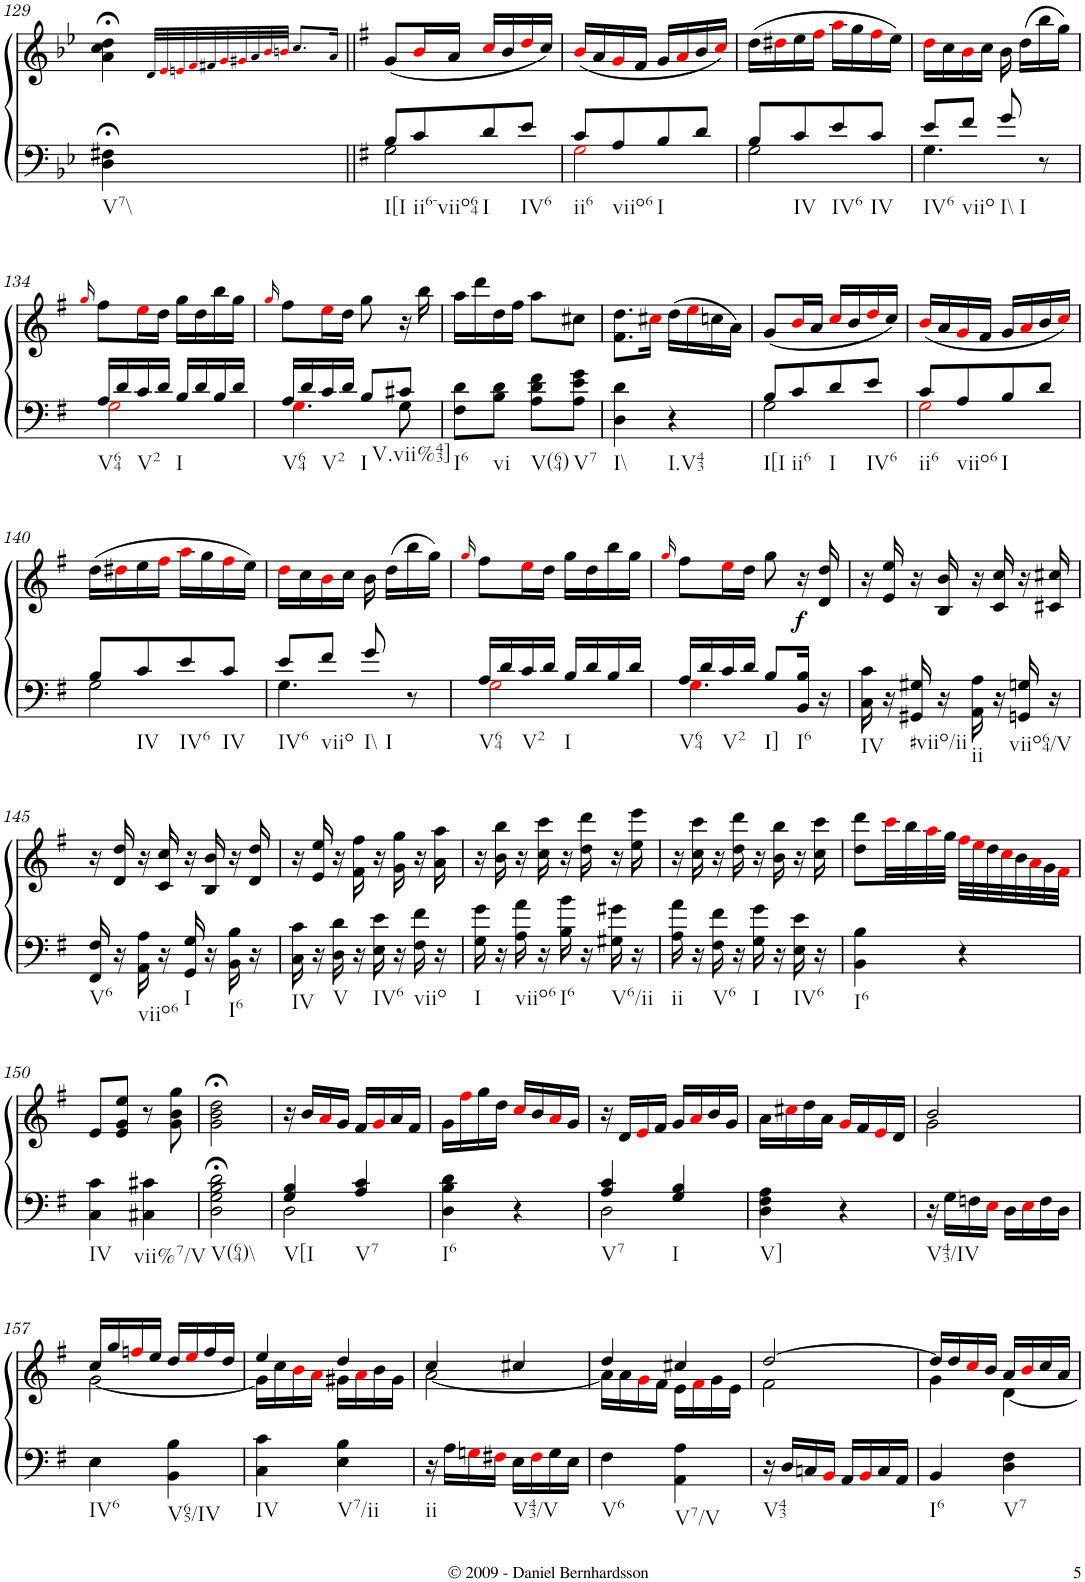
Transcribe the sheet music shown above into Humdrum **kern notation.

**kern	**kern	**dynam
*part1	*part1	*part1
*staff2	*staff1	*staff1/2
*I"Piano	*	*
*I'Pno.	*	*
!!LO:PB:g=z
*clefF4	*clefG2	*
*k[b-e-]	*k[b-e-]	*
*B-:	*B-:	*
*M2/4	*M2/4	*
=129	=129	=129
!LO:TX:b:t=V7\\	!	!
4D\;< 4F#X\;<	4a\;< 4cc\;< 4dd\;<	.
4ryy	32d!/LLL	.
.	32e-!i/	.
.	32en!i/	.
.	32f!i/	.
.	32f#X!/	.
.	32g!i/	.
.	32g#X!i/	.
.	32a!/	.
4ryy	32b-!i/	.
.	32bn!i/JJJ	.
.	8.cc!/L	.
16ryy	16a!/Jk	.
=130||	=130||	=130||
*k[f#]	*k[f#]	*
*G:	*G:	*
*^	*	*
!LO:TX:b:t=I[I	!	!	!
8B/L	2G\	(8g/L	.
!LO:TX:b:t=ii6-viio64	!	!	!
8c/	.	16bi/L	.
.	.	16a/JJ	.
!LO:TX:b:t=I	!	!	!
8d/	.	16cci/LL	.
.	.	16b/	.
!LO:TX:b:t=IV6	!	!	!
8e/J	.	16ddi/	.
.	.	16cc/JJ)	.
=131	=131	=131	=131
!LO:TX:b:t=ii6	!	!	!
8c/L	2Gi\	(16bi/LL	.
.	.	16a/	.
!LO:TX:b:t=viio6	!	!	!
8A/	.	16gi/	.
.	.	16f#/JJ	.
!LO:TX:b:t=I	!	!	!
8B/	.	16g/LL	.
.	.	16ai/	.
8d/J	.	16b/	.
.	.	16cci/JJ)	.
=132	=132	=132	=132
8B/L	2G\	(16dd\LL	.
.	.	16dd#Xi\	.
!LO:TX:b:t=IV	!	!	!
8c/	.	16ee\	.
.	.	16ff#i\JJ	.
!LO:TX:b:t=IV6	!	!	!
8e/	.	16aai\LL	.
.	.	16gg\	.
!LO:TX:b:t=IV	!	!	!
8c/J	.	16ff#i\	.
.	.	16ee\JJ)	.
=133	=133	=133	=133
!LO:TX:b:t=IV6	!	!	!
8e/L	4.G\	16ddi\LL	.
.	.	16cc\	.
!LO:TX:b:t=viio	!	!	!
8f#/J	.	16bi\	.
.	.	16cc\JJ	.
!LO:TX:b:t=I\\	!	!	!
!LO:TX:b:t=I	!	!	!
8g/	.	16b\	.
.	.	(16dd\LL	.
8r	8ryy	16bb\	.
.	.	16gg\JJ)	.
!!LO:LB:g=z
=134	=134	=134	=134
.	.	16qggi/	.
!LO:TX:b:t=V64	!	!	!
16A/LL	2Gi\	8ff#\L	.
16d/	.	.	.
!LO:TX:b:t=V2	!	!	!
16c/	.	16eei\L	.
16d/JJ	.	16dd\JJ	.
!LO:TX:b:t=I	!	!	!
16B/LL	.	16gg\LL	.
16d/	.	16dd\	.
16B/	.	16bb\	.
16d/JJ	.	16gg\JJ	.
=135	=135	=135	=135
.	.	16qggi/	.
!LO:TX:b:t=V64	!	!	!
16A/LL	4.Gi\	8ff#\L	.
16d/	.	.	.
!LO:TX:b:t=V2	!	!	!
16c/	.	16eei\L	.
16d/JJ	.	16dd\JJ	.
!LO:TX:b:t=I	!	!	!
8B/L	.	8gg\	.
!LO:TX:b:t=V.vii%43]	!	!	!
8c#X/J	8G\	16r	.
.	.	16bb\	.
*v	*v	*	*
=136	=136	=136
!LO:TX:b:t=I6	!	!
8F#\ 8d\L	16aa\LL	.
.	16ddd\	.
!LO:TX:b:t=vi	!	!
8B\ 8d\J	16dd\	.
.	16ff#\JJ	.
!LO:TX:b:t=V(64)	!	!
8A\ 8d\ 8f#\L	8aa\L	.
!LO:TX:b:t=V7	!	!
8A\ 8e\ 8g\J	8cc#X\J	.
=137	=137	=137
!LO:TX:b:t=I\\	!	!
4D\ 4d\	8.f#\ 8.dd\L	.
.	16cc#Xi\Jk	.
!LO:TX:b:t=I.V43	!	!
4r	(16dd\LL	.
.	16eei\	.
.	16ccn\	.
.	16a\JJ)	.
=138	=138	=138
*^	*	*
!LO:TX:b:t=I[I	!	!	!
8B/L	2G\	(8g/L	.
!LO:TX:b:t=ii6	!	!	!
8c/	.	16bi/L	.
.	.	16a/JJ	.
!LO:TX:b:t=I	!	!	!
8d/	.	16cci/LL	.
.	.	16b/	.
!LO:TX:b:t=IV6	!	!	!
8e/J	.	16ddi/	.
.	.	16cc/JJ)	.
=139	=139	=139	=139
!LO:TX:b:t=ii6	!	!	!
8c/L	2Gi\	(16bi/LL	.
.	.	16a/	.
!LO:TX:b:t=viio6	!	!	!
8A/	.	16gi/	.
.	.	16f#/JJ	.
!LO:TX:b:t=I	!	!	!
8B/	.	16g/LL	.
.	.	16ai/	.
8d/J	.	16b/	.
.	.	16cci/JJ)	.
!!LO:LB:g=z
=140	=140	=140	=140
8B/L	2G\	(16dd\LL	.
.	.	16dd#Xi\	.
!LO:TX:b:t=IV	!	!	!
8c/	.	16ee\	.
.	.	16ff#i\JJ	.
!LO:TX:b:t=IV6	!	!	!
8e/	.	16aai\LL	.
.	.	16gg\	.
!LO:TX:b:t=IV	!	!	!
8c/J	.	16ff#i\	.
.	.	16ee\JJ)	.
=141	=141	=141	=141
!LO:TX:b:t=IV6	!	!	!
8e/L	4.G\	16ddi\LL	.
.	.	16cc\	.
!LO:TX:b:t=viio	!	!	!
8f#/J	.	16bi\	.
.	.	16cc\JJ	.
!LO:TX:b:t=I\\	!	!	!
!LO:TX:b:t=I	!	!	!
8g/	.	16b\	.
.	.	(16dd\LL	.
8r	8ryy	16bb\	.
.	.	16gg\JJ)	.
=142	=142	=142	=142
.	.	16qggi/	.
!LO:TX:b:t=V64	!	!	!
16A/LL	2Gi\	8ff#\L	.
16d/	.	.	.
!LO:TX:b:t=V2	!	!	!
16c/	.	16eei\L	.
16d/JJ	.	16dd\JJ	.
!LO:TX:b:t=I	!	!	!
16B/LL	.	16gg\LL	.
16d/	.	16dd\	.
16B/	.	16bb\	.
16d/JJ	.	16gg\JJ	.
=143	=143	=143	=143
.	.	16qggi/	.
!LO:TX:b:t=V64	!	!	!
16A/LL	4.Gi\	8ff#\L	.
16d/	.	.	.
!LO:TX:b:t=V2	!	!	!
16c/	.	16eei\L	.
16d/JJ	.	16dd\JJ	.
!LO:TX:b:t=I]	!	!	!
8B/L	.	8gg\	.
!LO:TX:b:t=I6	!	!	!
!	!	!	!LO:DY:b
16BB/ 16B/Jk	8ryy	16r	f
16r	.	16d/ 16dd/	.
*v	*v	*	*
=144	=144	=144
!LO:TX:b:t=IV	!	!
16C\ 16c\	16r	.
16r	16e/ 16ee/	.
!LO:TX:b:t=#viio/ii	!	!
16GG#X/ 16G#X/	16r	.
16r	16B/ 16b/	.
!LO:TX:b:t=ii	!	!
16AA\ 16A\	16r	.
16r	16c/ 16cc/	.
!LO:TX:b:t=viio64/V	!	!
16GGn/ 16Gn/	16r	.
16r	16c#X/ 16cc#X/	.
!!LO:LB:g=z
=145	=145	=145
!LO:TX:b:t=V6	!	!
16FF#/ 16F#/	16r	.
16r	16d/ 16dd/	.
!LO:TX:b:t=viio6	!	!
16AA\ 16A\	16r	.
16r	16c/ 16cc/	.
!LO:TX:b:t=I	!	!
16GG/ 16G/	16r	.
16r	16B/ 16b/	.
!LO:TX:b:t=I6	!	!
16BB\ 16B\	16r	.
16r	16d/ 16dd/	.
=146	=146	=146
!LO:TX:b:t=IV	!	!
16C\ 16c\	16r	.
16r	16e/ 16ee/	.
!LO:TX:b:t=V	!	!
16D\ 16d\	16r	.
16r	16f#\ 16ff#\	.
!LO:TX:b:t=IV6	!	!
16E\ 16e\	16r	.
16r	16g\ 16gg\	.
!LO:TX:b:t=viio	!	!
16F#\ 16f#\	16r	.
16r	16a\ 16aa\	.
=147	=147	=147
!LO:TX:b:t=I	!	!
16G\ 16g\	16r	.
16r	16b\ 16bb\	.
!LO:TX:b:t=viio6	!	!
16A\ 16a\	16r	.
16r	16cc\ 16ccc\	.
!LO:TX:b:t=I6	!	!
16B\ 16b\	16r	.
16r	16dd\ 16ddd\	.
!LO:TX:b:t=V6/ii	!	!
16G#X\ 16g#X\	16r	.
16r	16ee\ 16eee\	.
=148	=148	=148
!LO:TX:b:t=ii	!	!
16A\ 16a\	16r	.
16r	16cc\ 16ccc\	.
!LO:TX:b:t=V6	!	!
16F#\ 16f#\	16r	.
16r	16dd\ 16ddd\	.
!LO:TX:b:t=I	!	!
16G\ 16g\	16r	.
16r	16b\ 16bb\	.
!LO:TX:b:t=IV6	!	!
16E\ 16e\	16r	.
16r	16cc\ 16ccc\	.
=149	=149	=149
!LO:TX:b:t=I6	!	!
4BB\ 4B\	8dd\ 8ddd\L	.
.	32ccci\LL	.
.	32bb\	.
.	32aai\	.
.	32gg\JJJ	.
4r	32ff#i\LLL	.
.	32eei\	.
.	32dd\	.
.	32cci\	.
.	32b\	.
.	32ai\	.
.	32g\	.
.	32f#i\JJJ	.
!!LO:LB:g=z
=150	=150	=150
!LO:TX:b:t=IV	!	!
4C\ 4c\	8e/L	.
.	8e/ 8g/ 8ee/J	.
!LO:TX:b:t=vii%7/V	!	!
4C#X\ 4c#X\	8r	.
.	8g\ 8b\ 8gg\	.
=151	=151	=151
!LO:TX:b:t=V(64)\\	!	!
2D\;< 2G\;< 2B\;< 2d\;<	2g\;< 2b\;< 2dd\;<	.
=152	=152	=152
*^	*	*
!LO:TX:b:t=V[I	!	!	!
4G/ 4B/	2D\	16r	.
.	.	16b/LL	.
.	.	16ai/	.
.	.	16g/JJ	.
!LO:TX:b:t=V7	!	!	!
4A/ 4c/	.	16f#/LL	.
.	.	16gi/	.
.	.	16a/	.
.	.	16f#/JJ	.
*v	*v	*	*
=153	=153	=153
!LO:TX:b:t=I6	!	!
4D\ 4B\ 4d\	16g\LL	.
.	16ff#i\	.
.	16gg\	.
.	16dd\JJ	.
4r	16cci/LL	.
.	16b/	.
.	16ai/	.
.	16g/JJ	.
=154	=154	=154
*^	*	*
!LO:TX:b:t=V7	!	!	!
4A/ 4c/	2D\	16r	.
.	.	16d/LL	.
.	.	16ei/	.
.	.	16f#/JJ	.
!LO:TX:b:t=I	!	!	!
4G/ 4B/	.	16g/LL	.
.	.	16ai/	.
.	.	16b/	.
.	.	16g/JJ	.
*v	*v	*	*
=155	=155	=155
!LO:TX:b:t=V]	!	!
4D\ 4F#\ 4A\	16a\LL	.
.	16cc#Xi\	.
.	16dd\	.
.	16a\JJ	.
4r	16gi/LL	.
.	16f#/	.
.	16ei/	.
.	16d/JJ	.
=156	=156	=156
*	*^	*
!LO:TX:b:t=V43/IV	!	!	!
16r	2b/	2g\	.
16G\LL	.	.	.
16Fn\	.	.	.
16Ei\JJ	.	.	.
16D\LL	.	.	.
16Ei\	.	.	.
16F\	.	.	.
16D\JJ	.	.	.
!!LO:LB:g=z	!!
=157	=157	=157	=157
!LO:TX:b:t=IV6	!	!	!
4E\	16cc/LL	[<2g\	.
.	16gg/	.	.
.	16ffni/	.	.
.	16ee/JJ	.	.
!LO:TX:b:t=V65/IV	!	!	!
4BB\ 4B\	16dd/LL	.	.
.	16eei/	.	.
.	16ff/	.	.
.	16dd/JJ	.	.
=158	=158	=158	=158
!LO:TX:b:t=IV	!	!	!
4C\ 4c\	4ee/	16g\LL]	.
.	.	16cc\	.
.	.	16bi\	.
.	.	16ai\JJ	.
!LO:TX:b:t=V7/ii	!	!	!
4E\ 4B\	4dd/	16g#X\LL	.
.	.	16ai\	.
.	.	16b\	.
.	.	16g#\JJ	.
=159	=159	=159	=159
!LO:TX:b:t=ii	!	!	!
16r	4cc/	[<2a\	.
16A\LL	.	.	.
16Gni\	.	.	.
16F#Xi\JJ	.	.	.
!LO:TX:b:t=V43/V	!	!	!
16E\LL	4cc#X/	.	.
16F#i\	.	.	.
16G\	.	.	.
16E\JJ	.	.	.
=160	=160	=160	=160
!LO:TX:b:t=V6	!	!	!
4F#\	4dd/	16a\LL]	.
.	.	16a\	.
.	.	16gi\	.
.	.	16f#\JJ	.
!LO:TX:b:t=V7/V	!	!	!
4AA\ 4A\	4cc#X/	16e\LL	.
.	.	16f#i\	.
.	.	16g\	.
.	.	16e\JJ	.
=161	=161	=161	=161
!LO:TX:b:t=V43	!	!	!
16r	[>2dd/	2f#\	.
16D/LL	.	.	.
16Cn/	.	.	.
16BBi/JJ	.	.	.
16AA/LL	.	.	.
16BBi/	.	.	.
16C/	.	.	.
16AA/JJ	.	.	.
=162	=162	=162	=162
!LO:TX:b:t=I6	!	!	!
4BB/	16dd/LL]	4g\	.
.	16dd/	.	.
.	16cci/	.	.
.	16b/JJ	.	.
!LO:TX:b:t=V7	!	!	!
4D\ 4F#\	16a/LL	[<4d\	.
.	16bi/	.	.
.	16cc/	.	.
.	16a/JJ	.	.
*	*v	*v	*
=	=	=
*-	*-	*-
